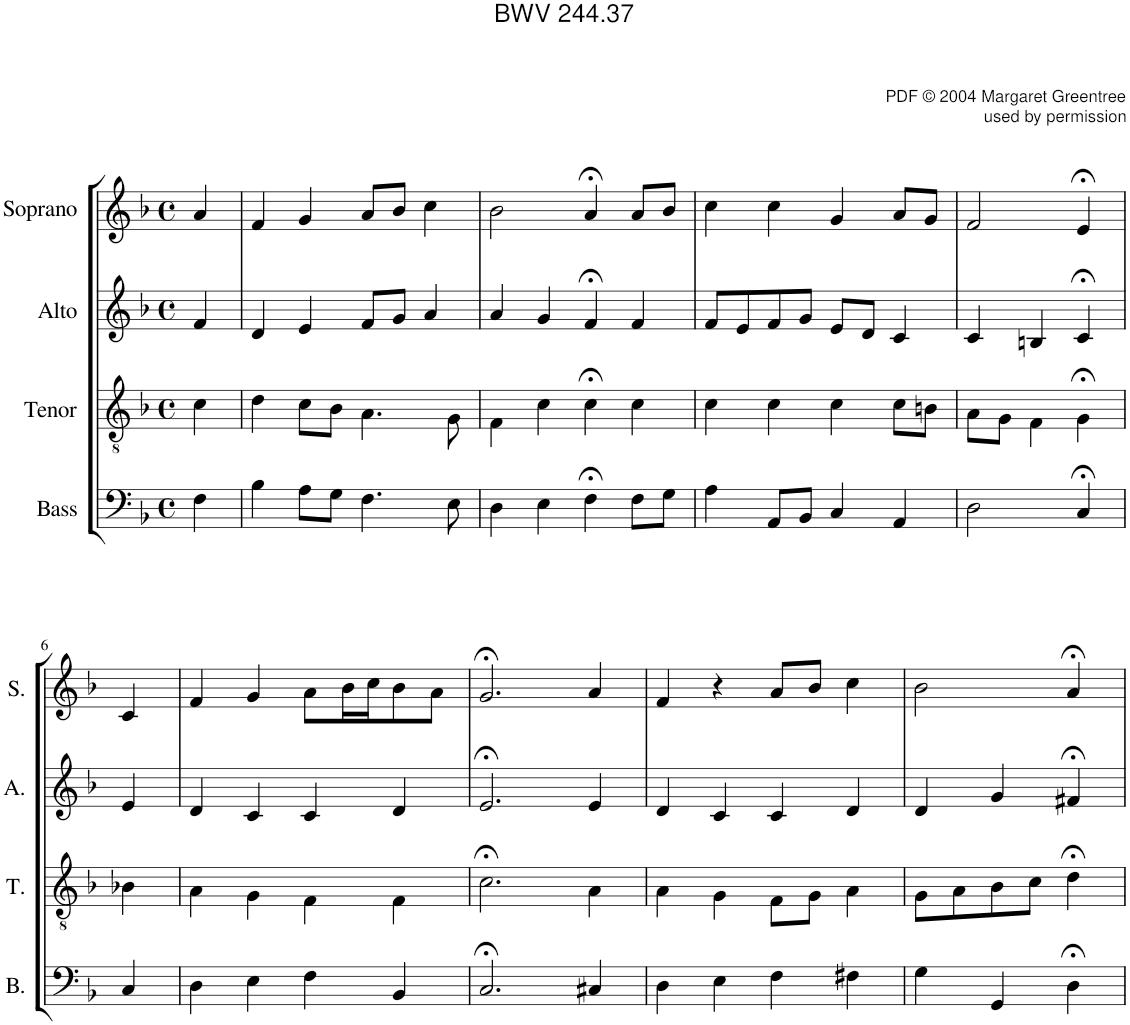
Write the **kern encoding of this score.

**kern	**kern	**kern	**kern
*part4	*part3	*part2	*part1
*staff4	*staff3	*staff2	*staff1
*I"Bass	*I"Tenor	*I"Alto	*I"Soprano
*I'B.	*I'T.	*I'A.	*I'S.
*clefF4	*clefGv2	*clefG2	*clefG2
*k[b-]	*k[b-]	*k[b-]	*k[b-]
*F:	*F:	*F:	*F:
*M4/4	*M4/4	*M4/4	*M4/4
*met(c)	*met(c)	*met(c)	*met(c)
=1	=1	=1	=1
4F\	4c\	4f/	4a/
=2	=2	=2	=2
4B-\	4d\	4d/	4f/
8A\L	8c\L	4e/	4g/
8G\J	8B-\J	.	.
4.F\	4.A\	8f/L	8a/L
.	.	8g/J	8b-/J
.	.	4a/	4cc\
8E\	8G\	.	.
=3	=3	=3	=3
4D\	4F\	4a/	2b-\
4E\	4c\	4g/	.
4F;<\	4c;<\	4f;</	4a;</
8F\L	4c\	4f/	8a/L
8G\J	.	.	8b-/J
=4	=4	=4	=4
4A\	4c\	8f/L	4cc\
.	.	8e/	.
8AA/L	4c\	8f/	4cc\
8BB-/J	.	8g/J	.
4C/	4c\	8e/L	4g/
.	.	8d/J	.
4AA/	8c\L	4c/	8a/L
.	8Bn\J	.	8g/J
=5	=5	=5	=5
2D\	8A\L	4c/	2f/
.	8G\J	.	.
.	4F\	4Bn/	.
4C;</	4G;<\	4c;</	4e;</
!!LO:LB:g=z
=6	=6	=6	=6
4C/	4B-X\	4e/	4c/
=7	=7	=7	=7
4D\	4A\	4d/	4f/
4E\	4G\	4c/	4g/
4F\	4F\	4c/	8a\L
.	.	.	16b-\L
.	.	.	16cc\J
4BB-/	4F\	4d/	8b-\
.	.	.	8a\J
=8	=8	=8	=8
2.C;</	2.c;<\	2.e;</	2.g;</
4C#X/	4A\	4e/	4a/
=9	=9	=9	=9
4D\	4A\	4d/	4f/
4E\	4G\	4c/	4r
4F\	8F\L	4c/	8a/L
.	8G\J	.	8b-/J
4F#X\	4A\	4d/	4cc\
=10	=10	=10	=10
4G\	8G\L	4d/	2b-\
.	8A\	.	.
4GG/	8B-\	4g/	.
.	8c\J	.	.
4D;<\	4d;<\	4f#X;</	4a;</
=	=	=	=
*-	*-	*-	*-
